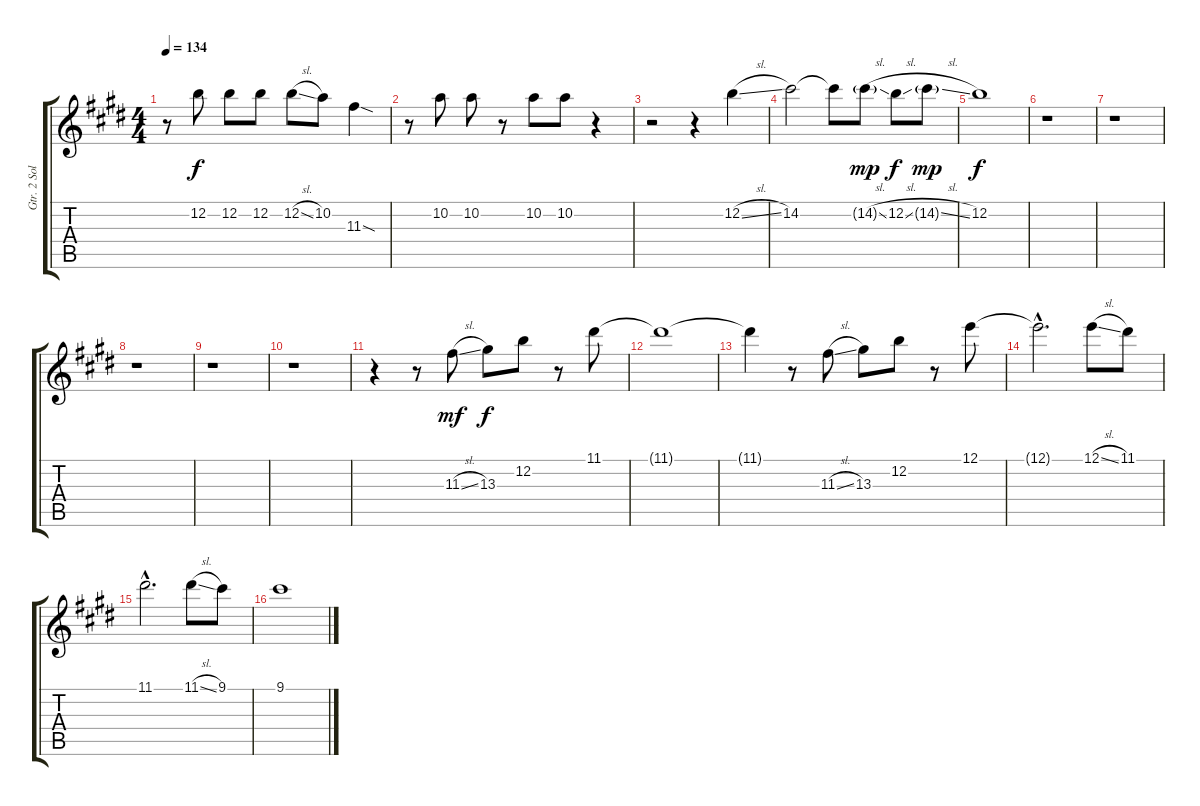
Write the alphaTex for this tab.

\track ("Gtr. 2 Solo" "Gtr. 2 Sol") {instrument electricguitarclean}
\staff {score tabs}
\tuning (E4 B3 G3 D3 A2 E2) {hide}
\ts (4 4)
\tempo 134
\clef g2
\ks c#minor
r.8{dy f} 12.2.8 12.2.8 12.2.8 12.2{sl}.8 10.2.8 11.3{sod}.4 |
r.8 10.2.8 10.2.8 r.8 10.2.8 10.2.8 r.4 |
r.2 r.4 12.2{sl}.4 |
14.2.2 14.2{t}.8 14.2{sl g}.8{dy mp} 12.2{sl}.8{dy f} 14.2{sl g}.8{dy mp} |
12.2.1{dy f} |
r.1 |
r.1 |
r.1 |
r.1 |
r.1 |
r.4 r.8 11.3{sl}.8{dy mf} 13.3.8{dy f} 12.2.8 r.8 11.1.8 |
11.1{t}.1 |
11.1{t}.4 r.8 11.3{sl}.8 13.3.8 12.2.8 r.8 12.1.8 |
12.1{hac t}.2{d} 12.1{sl}.8 11.1.8 |
11.1{hac}.2{d} 11.1{sl}.8 9.1.8 |
9.1.1
